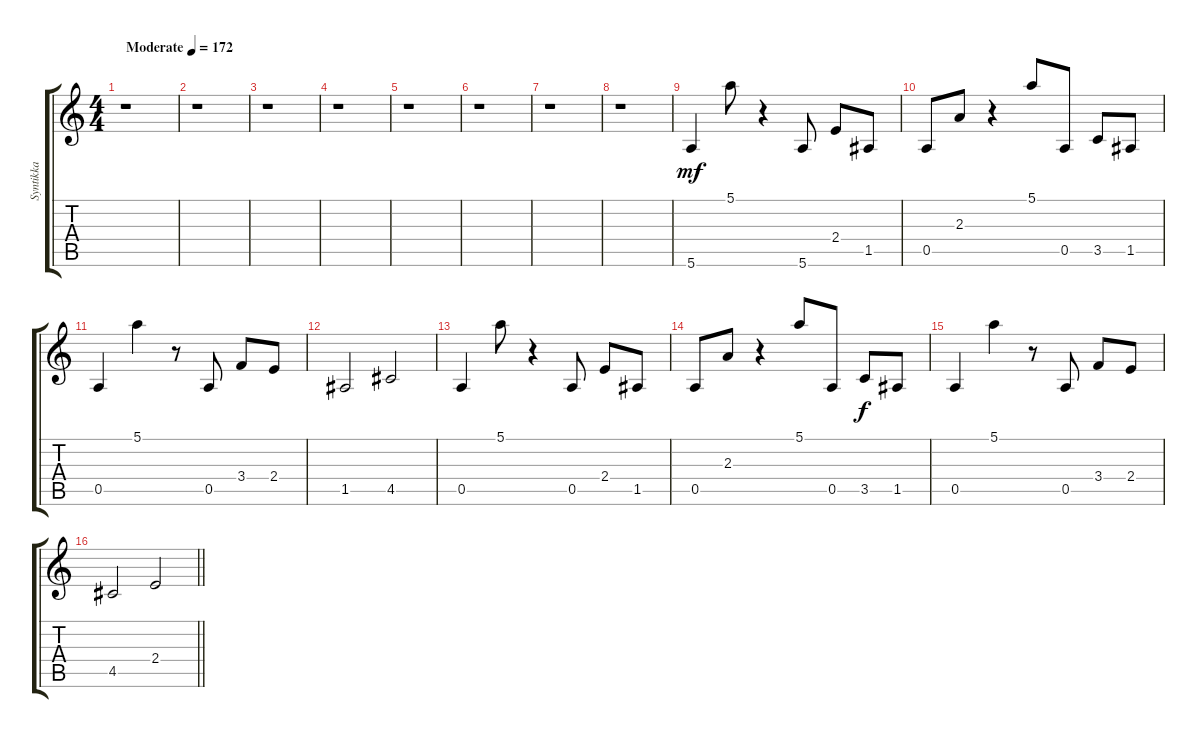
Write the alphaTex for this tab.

\track ("Syntikka" "Syntikka") {instrument synthbass1}
\staff {score tabs}
\tuning (E4 B3 G3 D3 A2 E2) {hide}
\ts (4 4)
\tempo (172 "Moderate")
\clef g2
\ks c
r.1{dy mf instrument synthbass1} |
r.1 |
r.1 |
r.1 |
r.1 |
r.1 |
r.1 |
r.1 |
5.6.4 5.1.8 r.4 5.6.8 2.4.8 1.5.8 |
0.5.8 2.3.8 r.4 5.1.8 0.5.8 3.5.8 1.5.8 |
0.5.4 5.1.4 r.8 0.5.8 3.4.8 2.4.8 |
1.5.2 4.5.2 |
0.5.4 5.1.8 r.4 0.5.8 2.4.8 1.5.8 |
0.5.8 2.3.8 r.4 5.1.8 0.5.8 3.5.8{dy f} 1.5.8 |
0.5.4 5.1.4 r.8 0.5.8 3.4.8 2.4.8 |
\barLineRight lightlight
4.5.2 2.4.2
